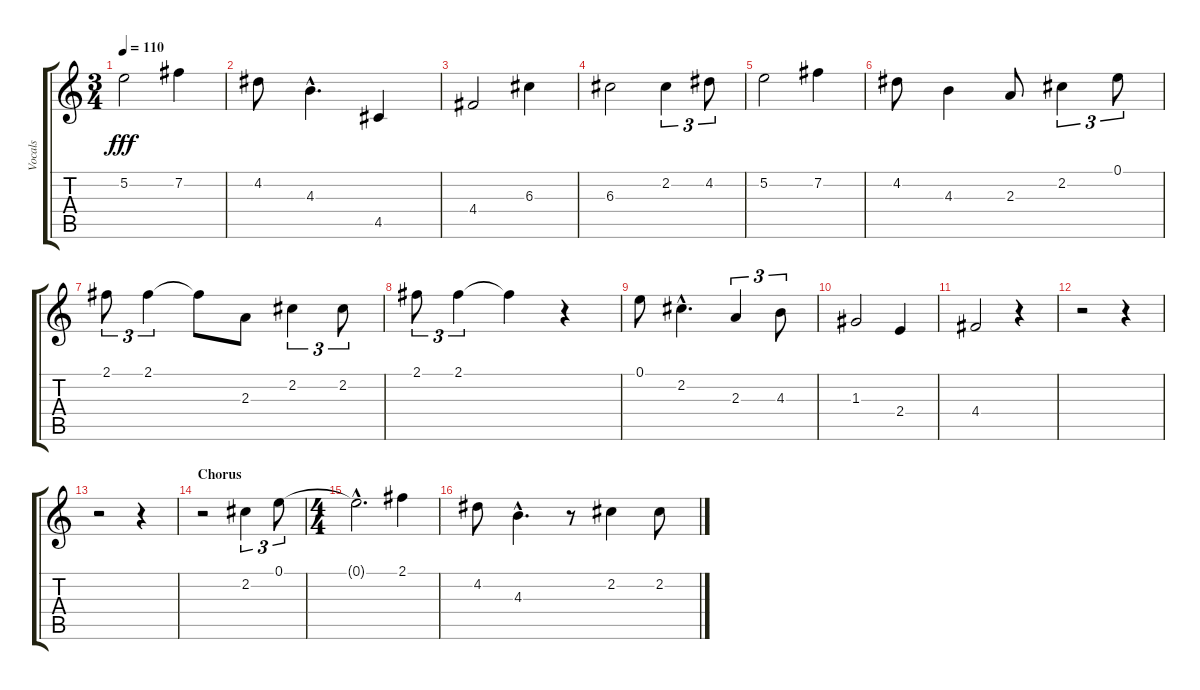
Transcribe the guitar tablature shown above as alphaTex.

\track ("Vocals" "Vocals") {instrument acousticguitarnylon}
\staff {score tabs}
\tuning (E4 B3 G3 D3 A2 E2) {hide}
\ts (3 4)
\tempo 110
\clef g2
\ks c
5.2.2{txt " " dy fff} 7.2.4{txt " "} |
4.2.8{txt " "} 4.3{hac}.4{d} 4.5.4{txt " "} |
4.4.2{txt " "} 6.3.4{txt " "} |
6.3.2{txt " "} 2.2.4{tu (3 2) txt " "} 4.2.8{tu (3 2) txt " "} |
5.2.2{txt " "} 7.2.4{txt " "} |
4.2.8{txt " "} 4.3.4 2.3.8{txt " "} 2.2.4{tu (3 2) txt " "} 0.1.8{tu (3 2) txt " "} |
2.1.8{tu (3 2) txt " "} 2.1.4{tu (3 2)} 2.1{t}.8 2.3.8{txt " "} 2.2.4{tu (3 2)} 2.2.8{tu (3 2)} |
2.1.8{tu (3 2) txt " "} 2.1.4{tu (3 2)} 2.1{t}.4 r.4 |
0.1.8{txt " "} 2.2{hac}.4{d} 2.3.4{tu (3 2) txt " "} 4.3.8{tu (3 2) txt " "} |
1.3.2 2.4.4{txt " "} |
4.4.2{txt " "} r.4 |
r.2 r.4 |
r.2 r.4 |
\section ("" "Chorus")
r.2 2.2.4{tu (3 2) txt " "} 0.1.8{tu (3 2) txt " "} |
\ts (4 4)
0.1{hac t}.2{d} 2.1.4{txt " "} |
4.2.8{txt " "} 4.3{hac}.4{d} r.8 2.2.4{txt " "} 2.2.8{txt " "}
